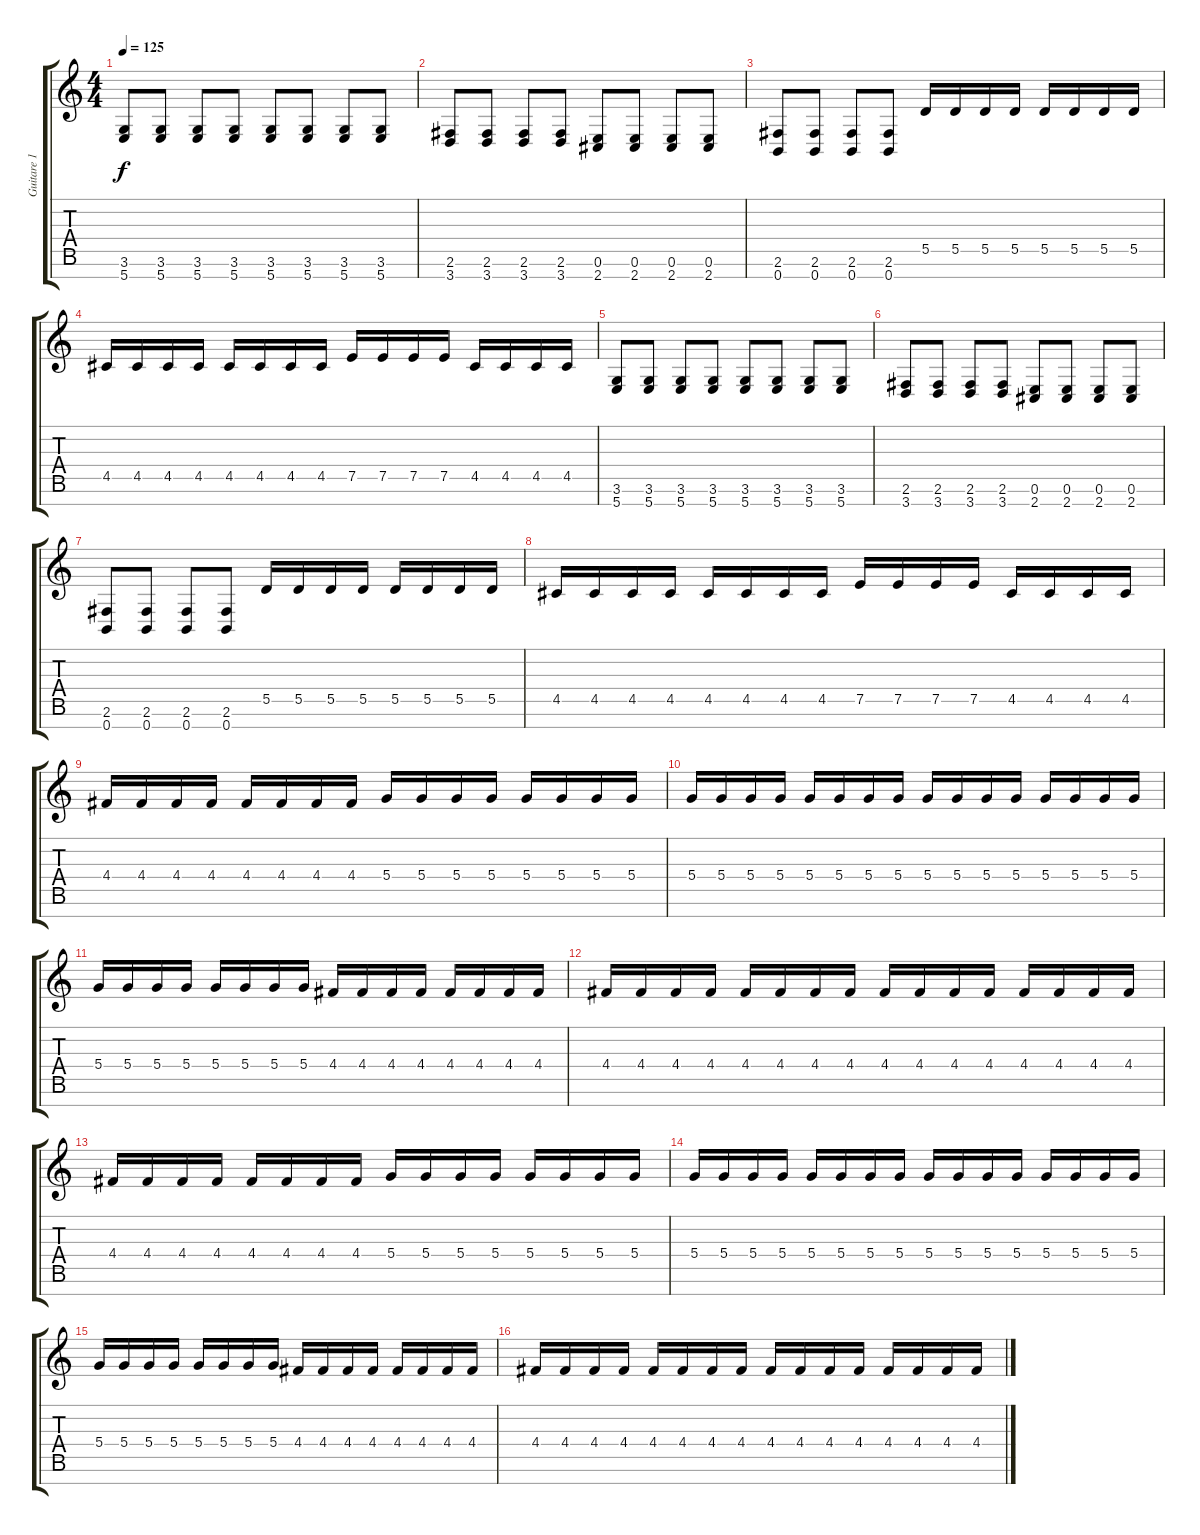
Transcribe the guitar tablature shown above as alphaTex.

\track ("Guitare 1" "Guitare 1") {instrument distortionguitar}
\staff {score tabs}
\tuning (E4 B3 G3 D3 A2 E2 B1) {hide}
\ts (4 4)
\tempo 125
\clef g2
\ks c
(3.6 5.7).8{dy f} (3.6 5.7).8 (3.6 5.7).8 (3.6 5.7).8 (3.6 5.7).8 (3.6 5.7).8 (3.6 5.7).8 (3.6 5.7).8 |
(2.6 3.7).8 (2.6 3.7).8 (2.6 3.7).8 (2.6 3.7).8 (0.6 2.7).8 (0.6 2.7).8 (0.6 2.7).8 (0.6 2.7).8 |
(2.6 0.7).8 (2.6 0.7).8 (2.6 0.7).8 (2.6 0.7).8 5.5.16 5.5.16 5.5.16 5.5.16 5.5.16 5.5.16 5.5.16 5.5.16 |
4.5.16 4.5.16 4.5.16 4.5.16 4.5.16 4.5.16 4.5.16 4.5.16 7.5.16 7.5.16 7.5.16 7.5.16 4.5.16 4.5.16 4.5.16 4.5.16 |
(3.6 5.7).8 (3.6 5.7).8 (3.6 5.7).8 (3.6 5.7).8 (3.6 5.7).8 (3.6 5.7).8 (3.6 5.7).8 (3.6 5.7).8 |
(2.6 3.7).8 (2.6 3.7).8 (2.6 3.7).8 (2.6 3.7).8 (0.6 2.7).8 (0.6 2.7).8 (0.6 2.7).8 (0.6 2.7).8 |
(2.6 0.7).8 (2.6 0.7).8 (2.6 0.7).8 (2.6 0.7).8 5.5.16 5.5.16 5.5.16 5.5.16 5.5.16 5.5.16 5.5.16 5.5.16 |
4.5.16 4.5.16 4.5.16 4.5.16 4.5.16 4.5.16 4.5.16 4.5.16 7.5.16 7.5.16 7.5.16 7.5.16 4.5.16 4.5.16 4.5.16 4.5.16 |
4.4.16 4.4.16 4.4.16 4.4.16 4.4.16 4.4.16 4.4.16 4.4.16 5.4.16 5.4.16 5.4.16 5.4.16 5.4.16 5.4.16 5.4.16 5.4.16 |
5.4.16 5.4.16 5.4.16 5.4.16 5.4.16 5.4.16 5.4.16 5.4.16 5.4.16 5.4.16 5.4.16 5.4.16 5.4.16 5.4.16 5.4.16 5.4.16 |
5.4.16 5.4.16 5.4.16 5.4.16 5.4.16 5.4.16 5.4.16 5.4.16 4.4.16 4.4.16 4.4.16 4.4.16 4.4.16 4.4.16 4.4.16 4.4.16 |
4.4.16 4.4.16 4.4.16 4.4.16 4.4.16 4.4.16 4.4.16 4.4.16 4.4.16 4.4.16 4.4.16 4.4.16 4.4.16 4.4.16 4.4.16 4.4.16 |
4.4.16 4.4.16 4.4.16 4.4.16 4.4.16 4.4.16 4.4.16 4.4.16 5.4.16 5.4.16 5.4.16 5.4.16 5.4.16 5.4.16 5.4.16 5.4.16 |
5.4.16 5.4.16 5.4.16 5.4.16 5.4.16 5.4.16 5.4.16 5.4.16 5.4.16 5.4.16 5.4.16 5.4.16 5.4.16 5.4.16 5.4.16 5.4.16 |
5.4.16 5.4.16 5.4.16 5.4.16 5.4.16 5.4.16 5.4.16 5.4.16 4.4.16 4.4.16 4.4.16 4.4.16 4.4.16 4.4.16 4.4.16 4.4.16 |
4.4.16 4.4.16 4.4.16 4.4.16 4.4.16 4.4.16 4.4.16 4.4.16 4.4.16 4.4.16 4.4.16 4.4.16 4.4.16 4.4.16 4.4.16 4.4.16
